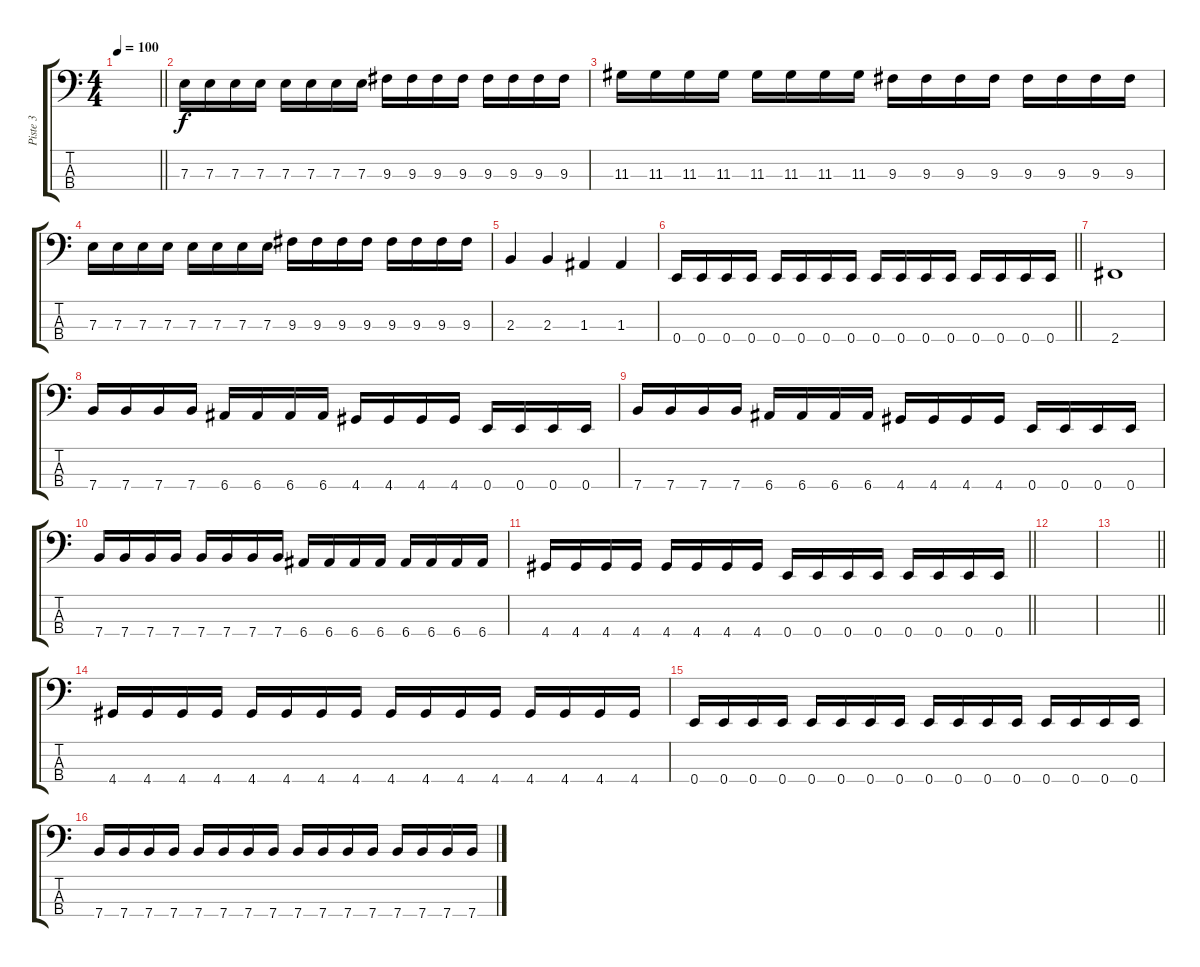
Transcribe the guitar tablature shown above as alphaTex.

\track ("Piste 3" "Piste 3") {instrument electricbasspick}
\staff {score tabs}
\tuning (G2 D2 A1 E1) {hide}
\ts (4 4)
\tempo 100
\clef f4
\barLineRight lightlight
\ks c
|
7.3.16 7.3.16 7.3.16 7.3.16 7.3.16 7.3.16 7.3.16 7.3.16 9.3.16 9.3.16 9.3.16 9.3.16 9.3.16 9.3.16 9.3.16 9.3.16 |
11.3.16 11.3.16 11.3.16 11.3.16 11.3.16 11.3.16 11.3.16 11.3.16 9.3.16 9.3.16 9.3.16 9.3.16 9.3.16 9.3.16 9.3.16 9.3.16 |
7.3.16 7.3.16 7.3.16 7.3.16 7.3.16 7.3.16 7.3.16 7.3.16 9.3.16 9.3.16 9.3.16 9.3.16 9.3.16 9.3.16 9.3.16 9.3.16 |
2.3.4 2.3.4 1.3.4 1.3.4 |
\barLineRight lightlight
0.4.16 0.4.16 0.4.16 0.4.16 0.4.16 0.4.16 0.4.16 0.4.16 0.4.16 0.4.16 0.4.16 0.4.16 0.4.16 0.4.16 0.4.16 0.4.16 |
2.4.1 |
7.4.16 7.4.16 7.4.16 7.4.16 6.4.16 6.4.16 6.4.16 6.4.16 4.4.16 4.4.16 4.4.16 4.4.16 0.4.16 0.4.16 0.4.16 0.4.16 |
7.4.16 7.4.16 7.4.16 7.4.16 6.4.16 6.4.16 6.4.16 6.4.16 4.4.16 4.4.16 4.4.16 4.4.16 0.4.16 0.4.16 0.4.16 0.4.16 |
7.4.16 7.4.16 7.4.16 7.4.16 7.4.16 7.4.16 7.4.16 7.4.16 6.4.16 6.4.16 6.4.16 6.4.16 6.4.16 6.4.16 6.4.16 6.4.16 |
\barLineRight lightlight
4.4.16 4.4.16 4.4.16 4.4.16 4.4.16 4.4.16 4.4.16 4.4.16 0.4.16 0.4.16 0.4.16 0.4.16 0.4.16 0.4.16 0.4.16 0.4.16 |
|
\barLineRight lightlight
|
4.4.16 4.4.16 4.4.16 4.4.16 4.4.16 4.4.16 4.4.16 4.4.16 4.4.16 4.4.16 4.4.16 4.4.16 4.4.16 4.4.16 4.4.16 4.4.16 |
0.4.16 0.4.16 0.4.16 0.4.16 0.4.16 0.4.16 0.4.16 0.4.16 0.4.16 0.4.16 0.4.16 0.4.16 0.4.16 0.4.16 0.4.16 0.4.16 |
7.4.16 7.4.16 7.4.16 7.4.16 7.4.16 7.4.16 7.4.16 7.4.16 7.4.16 7.4.16 7.4.16 7.4.16 7.4.16 7.4.16 7.4.16 7.4.16
